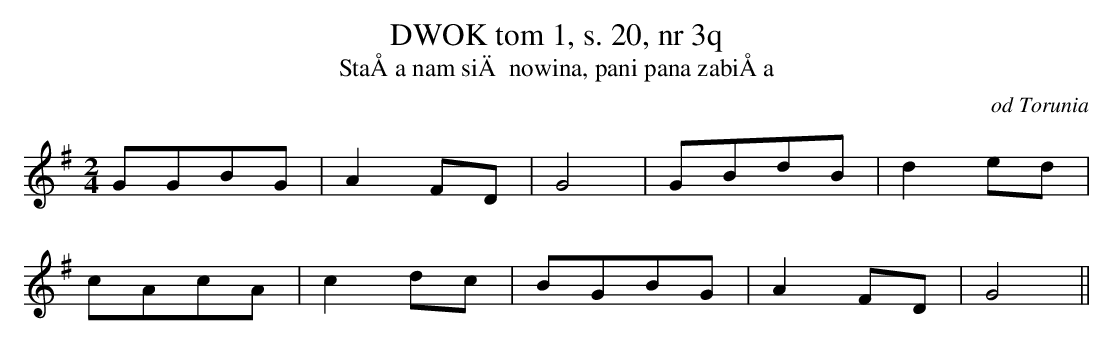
X:1
T:DWOK tom 1, s. 20, nr 3q
T:StaÅa nam siÄ nowina, pani pana zabiÅa
O:od Torunia
M:2/4
L:1/8
K:G
GGBG | A2FD | G4 |GBdB | d2ed |
 cAcA | c2dc |BGBG | A2FD | G4||
